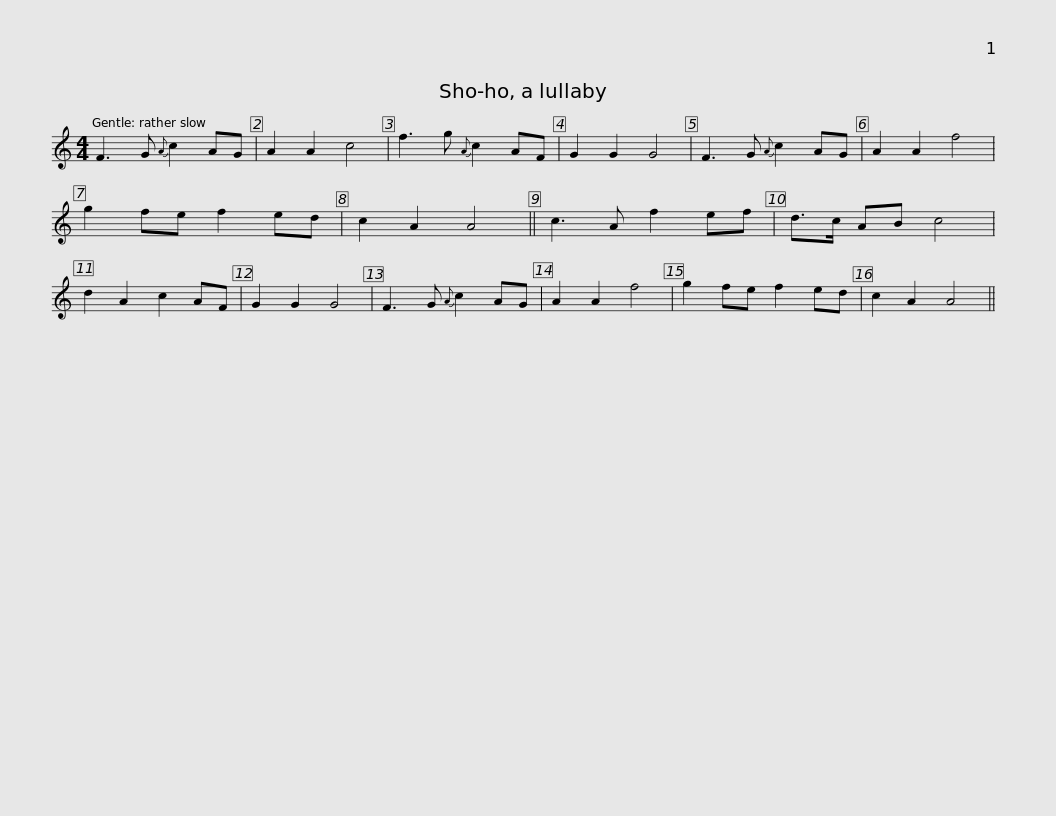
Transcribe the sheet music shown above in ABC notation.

X:1
L:1/8
M:4/4
I:linebreak $
K:C
V:1 treble
V:1
 F3 G{A} c2 AG | A2 A2 c4 | f3 g{A} c2 AF | G2 G2 G4 | F3 G{A} c2 AG | %5
 A2 A2 f4 | g2 fe f2 ed | c2 A2 A4 ||$ c3 A f2 ef | d>c AB c4 | %10
 d2 A2 c2 AF | G2 G2 G4 | F3 G{A} c2 AG | A2 A2 f4 | g2 fe f2 ed | %15
 c2 A2 A4 || %16
